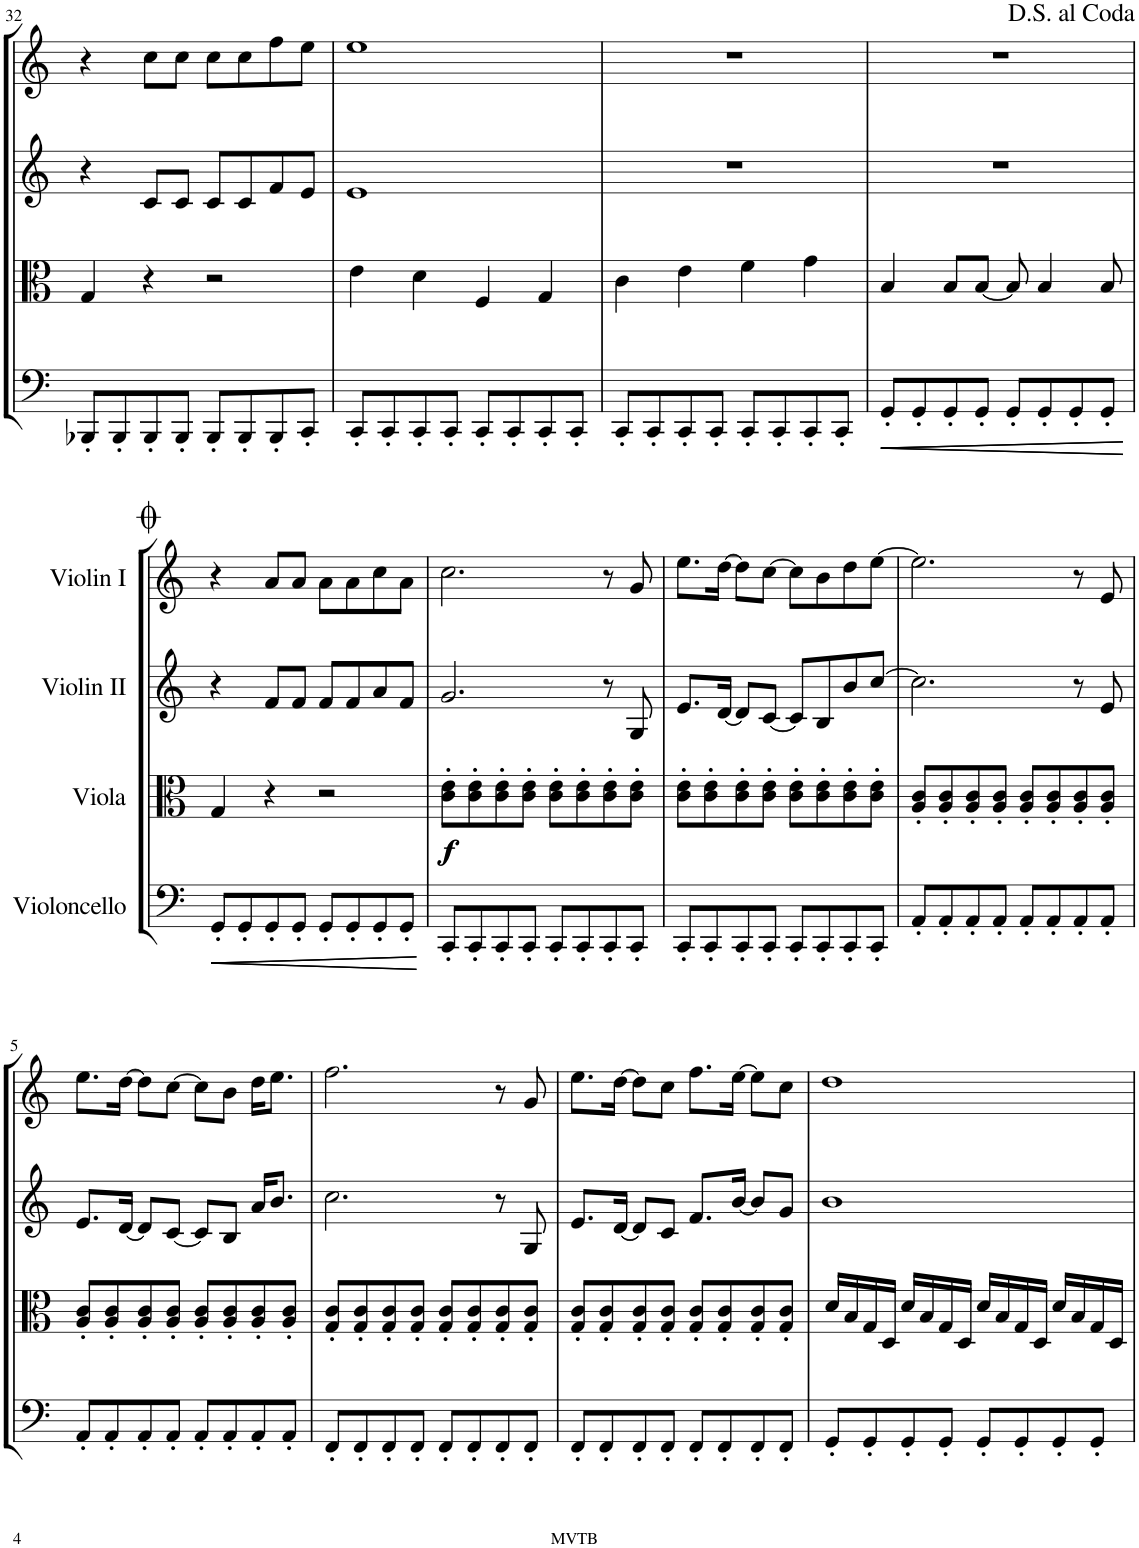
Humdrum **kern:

**kern	**dynam	**kern	**dynam	**kern	**kern
*part4	*part4	*part3	*part3	*part2	*part1
*staff4	*staff4	*staff3	*staff3	*staff2	*staff1
*I"Violoncello	*	*I"Viola	*	*I"Violin II	*I"Violin I
*I'Vc	*	*I'Vla	*	*I'Vln	*I'Vln
!!LO:PB:g=z
*clefF4	*	*clefC3	*	*clefG2	*clefG2
*ITrd-7c-12	*	*	*	*	*
*k[]	*	*k[]	*	*k[]	*k[]
*M4/4	*	*M4/4	*	*M4/4	*M4/4
=32	=32	=32	=32	=32	=32
8BBB-X'/L	.	4G/	.	4r	4r
8BBB-'/	.	.	.	.	.
8BBB-'/	.	4r	.	8c/L	8cc\L
8BBB-'/J	.	.	.	8c/J	8cc\J
8BBB-'/L	.	2r	.	8c/L	8cc\L
8BBB-'/	.	.	.	8c/	8cc\
8BBB-'/	.	.	.	8f/	8ff\
8CC'/J	.	.	.	8e/J	8ee\J
=33	=33	=33	=33	=33	=33
8CC'/L	.	4e\	.	1e	1ee
8CC'/	.	.	.	.	.
8CC'/	.	4d\	.	.	.
8CC'/J	.	.	.	.	.
8CC'/L	.	4F/	.	.	.
8CC'/	.	.	.	.	.
8CC'/	.	4G/	.	.	.
8CC'/J	.	.	.	.	.
=34	=34	=34	=34	=34	=34
8CC'/L	.	4c\	.	1r	1r
8CC'/	.	.	.	.	.
8CC'/	.	4e\	.	.	.
8CC'/J	.	.	.	.	.
8CC'/L	.	4f\	.	.	.
8CC'/	.	.	.	.	.
8CC'/	.	4g\	.	.	.
8CC'/J	.	.	.	.	.
=35	=35	=35	=35	=35	=35
!	!LO:HP:b	!	!	!	!
8GG'/L	<	4B/	.	1r	1r
!	!LO:HP:b	!	!	!	!
8GG'/	<	.	.	.	.
8GG'/	.	8B/L	.	.	.
8GG'/J	.	[8B/J	.	.	.
8GG'/L	.	8B/]	.	.	.
8GG'/	.	4B/	.	.	.
8GG'/	.	.	.	.	.
8GG'/J	.	8B/	.	.	.
.	[ [	.	.	.	.
!!LO:LB:g=z
=1	=1	=1	=1	=1	=1
!	!LO:HP:b	!	!	!	!
8GG'/L	<	4G/	.	4r	4r
!	!LO:HP:b	!	!	!	!
8GG'/	<	.	.	.	.
8GG'/	.	4r	.	8f/L	8a/L
8GG'/J	.	.	.	8f/J	8a/J
8GG'/L	.	2r	.	8f/L	8a\L
8GG'/	.	.	.	8f/	8a\
8GG'/	.	.	.	8a/	8cc\
8GG'/J	.	.	.	8f/J	8a\J
.	[ [	.	.	.	.
=2	=2	=2	=2	=2	=2
!	!	!	!LO:DY:b	!	!
!	!	!	!LO:DY:n=1:b	!	!
8CC'/L	.	8c\' 8e\'L	f f	2.g/	2.cc\
8CC'/	.	8c\' 8e\'	.	.	.
8CC'/	.	8c\' 8e\'	.	.	.
8CC'/J	.	8c\' 8e\'J	.	.	.
8CC'/L	.	8c\' 8e\'L	.	.	.
8CC'/	.	8c\' 8e\'	.	.	.
8CC'/	.	8c\' 8e\'	.	8r	8r
8CC'/J	.	8c\' 8e\'J	.	8G/	8g/
=3	=3	=3	=3	=3	=3
8CC'/L	.	8c\' 8e\'L	.	8.e/L	8.ee\L
8CC'/	.	8c\' 8e\'	.	.	.
.	.	.	.	[16d/Jk	[16dd\Jk
8CC'/	.	8c\' 8e\'	.	8d/L]	8dd\L]
8CC'/J	.	8c\' 8e\'J	.	[8c/J	[8cc\J
8CC'/L	.	8c\' 8e\'L	.	8c/L]	8cc\L]
8CC'/	.	8c\' 8e\'	.	8B/	8b\
8CC'/	.	8c\' 8e\'	.	8b/	8dd\
8CC'/J	.	8c\' 8e\'J	.	[8cc/J	[8ee\J
=4	=4	=4	=4	=4	=4
8AA'/L	.	8A/' 8c/'L	.	2.cc\]	2.ee\]
8AA'/	.	8A/' 8c/'	.	.	.
8AA'/	.	8A/' 8c/'	.	.	.
8AA'/J	.	8A/' 8c/'J	.	.	.
8AA'/L	.	8A/' 8c/'L	.	.	.
8AA'/	.	8A/' 8c/'	.	.	.
8AA'/	.	8A/' 8c/'	.	8r	8r
8AA'/J	.	8A/' 8c/'J	.	8e/	8e/
!!LO:LB:g=z
=5	=5	=5	=5	=5	=5
8AA'/L	.	8A/' 8c/'L	.	8.e/L	8.ee\L
8AA'/	.	8A/' 8c/'	.	.	.
.	.	.	.	[16d/Jk	[16dd\Jk
8AA'/	.	8A/' 8c/'	.	8d/L]	8dd\L]
8AA'/J	.	8A/' 8c/'J	.	[8c/J	[8cc\J
8AA'/L	.	8A/' 8c/'L	.	8c/L]	8cc\L]
8AA'/	.	8A/' 8c/'	.	8B/J	8b\J
8AA'/	.	8A/' 8c/'	.	16a/KL	16dd\KL
.	.	.	.	8.b/J	8.ee\J
8AA'/J	.	8A/' 8c/'J	.	.	.
=6	=6	=6	=6	=6	=6
8FF'/L	.	8G/' 8c/'L	.	2.cc\	2.ff\
8FF'/	.	8G/' 8c/'	.	.	.
8FF'/	.	8G/' 8c/'	.	.	.
8FF'/J	.	8G/' 8c/'J	.	.	.
8FF'/L	.	8G/' 8c/'L	.	.	.
8FF'/	.	8G/' 8c/'	.	.	.
8FF'/	.	8G/' 8c/'	.	8r	8r
8FF'/J	.	8G/' 8c/'J	.	8G/	8g/
=7	=7	=7	=7	=7	=7
8FF'/L	.	8G/' 8c/'L	.	8.e/L	8.ee\L
8FF'/	.	8G/' 8c/'	.	.	.
.	.	.	.	[16d/Jk	[16dd\Jk
8FF'/	.	8G/' 8c/'	.	8d/L]	8dd\L]
8FF'/J	.	8G/' 8c/'J	.	8c/J	8cc\J
8FF'/L	.	8G/' 8c/'L	.	8.f/L	8.ff\L
8FF'/	.	8G/' 8c/'	.	.	.
.	.	.	.	[16b/Jk	[16ee\Jk
8FF'/	.	8G/' 8c/'	.	8b/L]	8ee\L]
8FF'/J	.	8G/' 8c/'J	.	8g/J	8cc\J
=8	=8	=8	=8	=8	=8
8GG'/L	.	16d/LL	.	1b	1dd
.	.	16B/	.	.	.
8GG'/	.	16G/	.	.	.
.	.	16D/JJ	.	.	.
8GG'/	.	16d/LL	.	.	.
.	.	16B/	.	.	.
8GG'/J	.	16G/	.	.	.
.	.	16D/JJ	.	.	.
8GG'/L	.	16d/LL	.	.	.
.	.	16B/	.	.	.
8GG'/	.	16G/	.	.	.
.	.	16D/JJ	.	.	.
8GG'/	.	16d/LL	.	.	.
.	.	16B/	.	.	.
8GG'/J	.	16G/	.	.	.
.	.	16D/JJ	.	.	.
=	=	=	=	=	=
*-	*-	*-	*-	*-	*-
